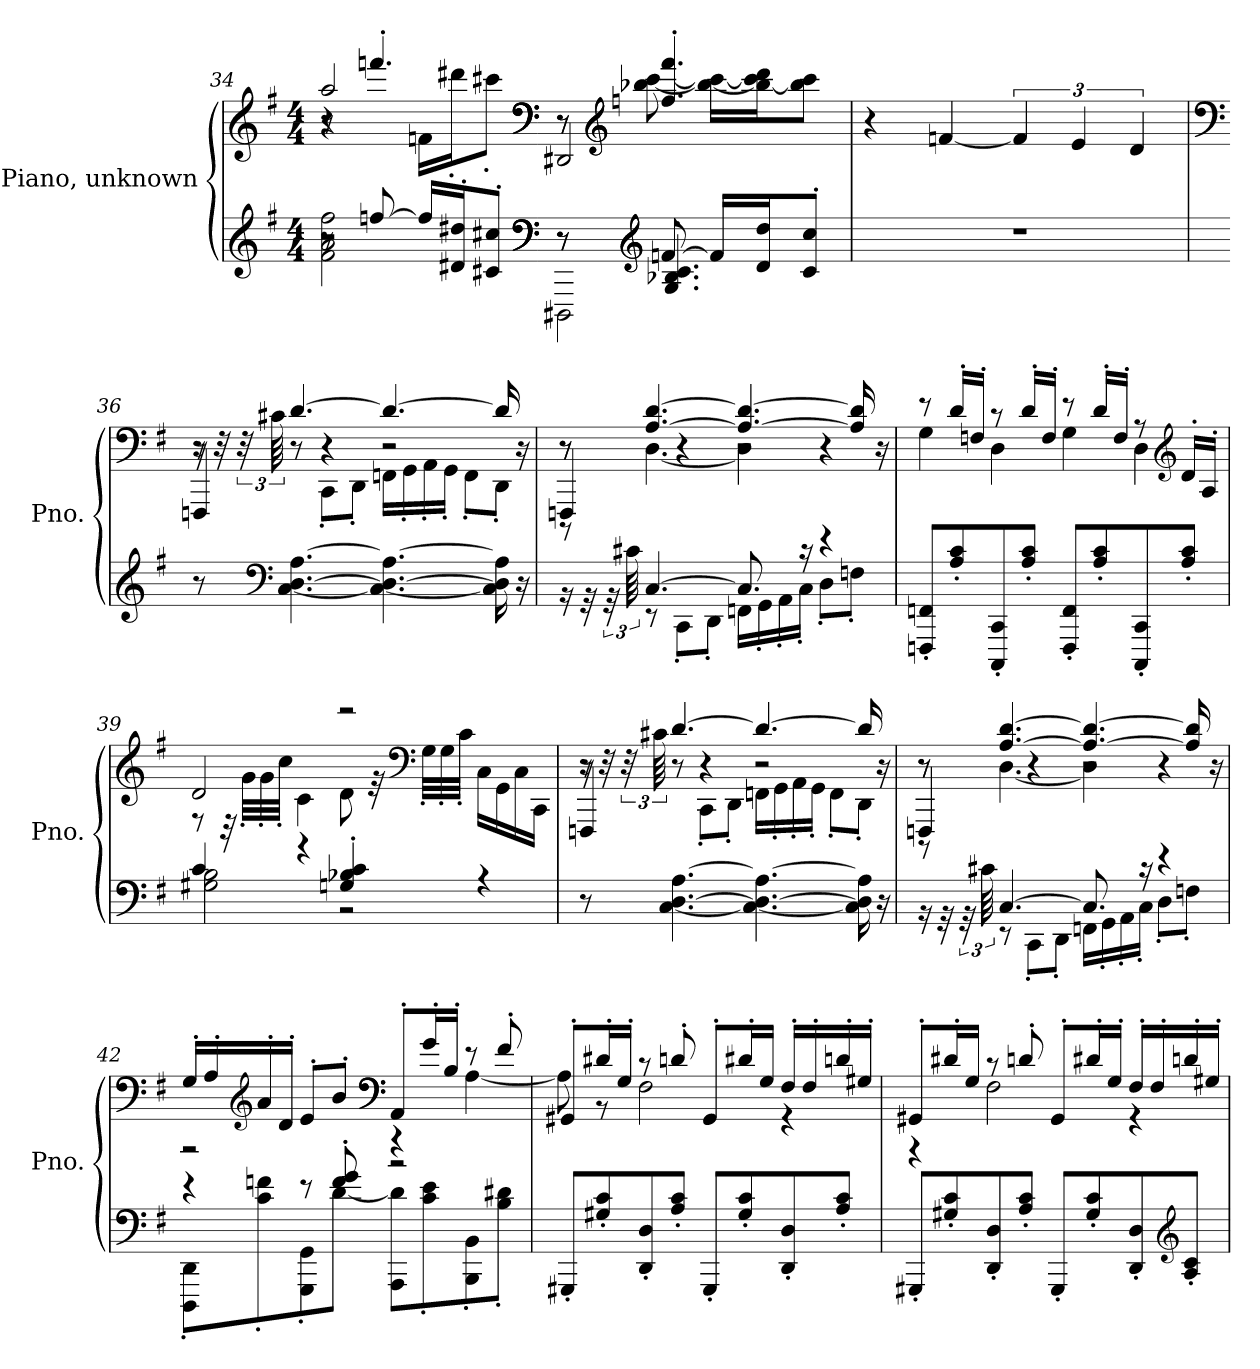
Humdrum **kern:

**kern	**kern
*part1	*part1
*staff2	*staff1
*I"Piano, unknown	*
*I'Pno.	*
!!LO:LB:g=z
*clefG2	*clefG2
*k[f#]	*k[f#]
*M4/4	*M4/4
=34	=34
*^	*^
*	*^	*	*^
8r	2f#\ 2a\ 2ff#\	2r	8r	4r	2aa/
[8ffn/	.	.	4.fffn'/	.	.
16ff/LL]	.	.	.	16fn\LL	.
16d#X/' 16dd#X/'J	.	.	.	16ddd#X'\J	.
8c#X/' 8cc#X/'J	.	.	.	8ccc#X'\J	.
*clefF4	*	*	*clefF4	*	*
8r	2DDD#X\	8r	8r	8r	2DD#X/
*clefG2	*	*	*clefG2	*	*
[8fn/	.	4.G/' 4.B-X/' 4.c#/'	4.ffn/' 4.fff/'	[8bb-X\ [8ccc#\	.
16f/LL]	.	.	.	16bb-\_ 16ccc#\_LL	.
16d#/ 16dd#/J	.	.	.	16bb-\_ 16ccc#\] 16ddd#\J	.
8c#/' 8cc#/'J	.	.	.	8bb-\] 8ccc#\J	.
*v	*v	*v	*	*	*
*	*v	*v	*v
=35	=35
1r	4r
.	[4fn/
.	6f/]
.	6e/
.	6d/
!!LO:LB:g=z
=36	=36
*	*clefF4
*	*^
*	*	*^
8r	8r	16r	4FFFn/
.	.	32r	.
.	.	48r	.
.	.	96c#X\	.
*clefF4	*	*	*
[4.C\ [4.D\ [4.A\	[4.d/	8r	.
.	.	8CC'\L	4r
.	.	8DD'\J	.
4.C\_ 4.D\_ 4.A\_	4.d/_	16FFn\LL	2r
.	.	16GG'\	.
.	.	16AA'\	.
.	.	16GG'\JJ	.
.	.	8FF'\L	.
16C\] 16D\] 16A\]	16d/]	8DD'\J	.
16r	16r	.	.
=37	=37	=37	=37
*^	*	*	*
8r	16r	8r	8r	4FFFn/
.	32r	.	.	.
.	48r	.	.	.
.	96c#X\	.	.	.
[4.C/	8r	[4.A/ [4.d/	[4.D\	.
.	8CC'\L	.	.	4r
.	8DD'\J	.	.	.
8.C/]	16FFn\LL	4.A/_ 4.d/_	4D\]	2r
.	16GG'\	.	.	.
.	16AA'\	.	.	.
16r	16C'\JJ	.	.	.
4r	8D'\L	.	4r	.
.	8Fn'\J	16A/] 16d/]	.	.
.	.	16r	.	.
*v	*v	*	*	*
*	*	*v	*v
!!LO:PB:g=z
=38	=38	=38
8FFFn/' 8FFn/'L	8r	4G\
8A/' 8c/'	16d'/LL	.
.	16Fn'/JJ	.
8CCC/' 8CC/'	8r	4D\
8A/' 8c/'J	16d'/LL	.
.	16F'/JJ	.
8FFF/' 8FF/'L	8r	4G\
8A/' 8c/'	16d'/LL	.
.	16F'/JJ	.
8CCC/' 8CC/'	8r	4D\
*	*clefG2	*
8A/' 8c/'J	16d'/LL	.
.	16A'/JJ	.
=39	=39	=39
*^	*	*
4c/	2G#X\ 2B\	2d/	8r
.	.	.	32r
.	.	.	32g'\LLL
.	.	.	32g'\
.	.	.	32cc'\JJJ
4r	.	.	4c\
4Gn/' 4B-X/' 4c/'	2r	2r	8d\
.	.	.	32r
*	*	*clefF4	*
.	.	.	32G'\LLL
.	.	.	32G'\
.	.	.	32c'\JJJ
4r	.	.	16C\LL
.	.	.	16GG\
.	.	.	16C\
.	.	.	16CC\JJ
*v	*v	*	*
!!LO:LB:g=z
=40	=40	=40
*	*	*^
8r	8r	16r	4FFFn/
.	.	32r	.
.	.	48r	.
.	.	96c#X\	.
[4.C\ [4.D\ [4.A\	[4.d/	8r	.
.	.	8CC'\L	4r
.	.	8DD'\J	.
4.C\_ 4.D\_ 4.A\_	4.d/_	16FFn\LL	2r
.	.	16GG'\	.
.	.	16AA'\	.
.	.	16GG'\JJ	.
.	.	8FF'\L	.
16C\] 16D\] 16A\]	16d/]	8DD'\J	.
16r	16r	.	.
=41	=41	=41	=41
*^	*	*	*
8r	16r	8r	8r	4FFFn/
.	32r	.	.	.
.	48r	.	.	.
.	96c#X\	.	.	.
[4.C/	8r	[4.A/ [4.d/	[4.D\	.
.	8CC'\L	.	.	4r
.	8DD'\J	.	.	.
8.C/]	16FFn\LL	4.A/_ 4.d/_	4D\]	2r
.	16GG'\	.	.	.
.	16AA'\	.	.	.
16r	16C'\JJ	.	.	.
4r	8D'\L	.	4r	.
.	8Fn'\J	16A/] 16d/]	.	.
.	.	16r	.	.
*	*	*	*v	*v
!!LO:LB:g=z
=42	=42	=42	=42
4r	8DDD\' 8DD\'L	16G'/LL	2r
.	.	16A'/	.
*	*	*clefG2	*
.	8c\' 8fn\'	16a'/	.
.	.	16d'/JJ	.
8r	8GGG\' 8GG\'	8e'/L	.
8f/' 8g/'	[8d\J	8b'/J	.
*	*	*clefF4	*
2r	8AAA\ 8d\]L	8AA'/L	4r
.	8c\' 8e\'	16g'/L	.
.	.	16B'/JJ	.
.	8BBB\' 8BB\'	8r	[4A\
.	8B\' 8d#X\'J	8f#'/	.
*v	*v	*	*
=43	=43	=43
8GGG#X'/L	8GG#X'/L	8A\]
8G#X/' 8c/'	16d#X'/L	8r
.	16G'/JJ	.
8DD/' 8D/'	8r	2F#\
8A/' 8c/'J	8dn'/	.
8GGG#'/L	8GG#'/L	.
8G#/' 8c/'	16d#X'/L	.
.	16G/JJ	.
8DD/' 8D/'	16F#'/LL	4r
.	16F#'/	.
8A/' 8c/'J	16dn'/	.
.	16G#X'/JJ	.
!!LO:LB:g=z	!!
=44	=44	=44
8GGG#X'/L	8GG#X'/L	4r
8G#X/' 8c/'	16d#X'/L	.
.	16G/JJ	.
8DD/' 8D/'	8r	2F#\
8A/' 8c/'J	8dn'/	.
8GGG#'/L	8GG#'/L	.
8G#/' 8c/'	16d#X'/L	.
.	16G'/JJ	.
8DD/' 8D/'	16F#'/LL	4r
.	16F#'/	.
*clefG2	*	*
8A/' 8c/'J	16dn'/	.
.	16G#X'/JJ	.
*	*v	*v
=	=
*-	*-
